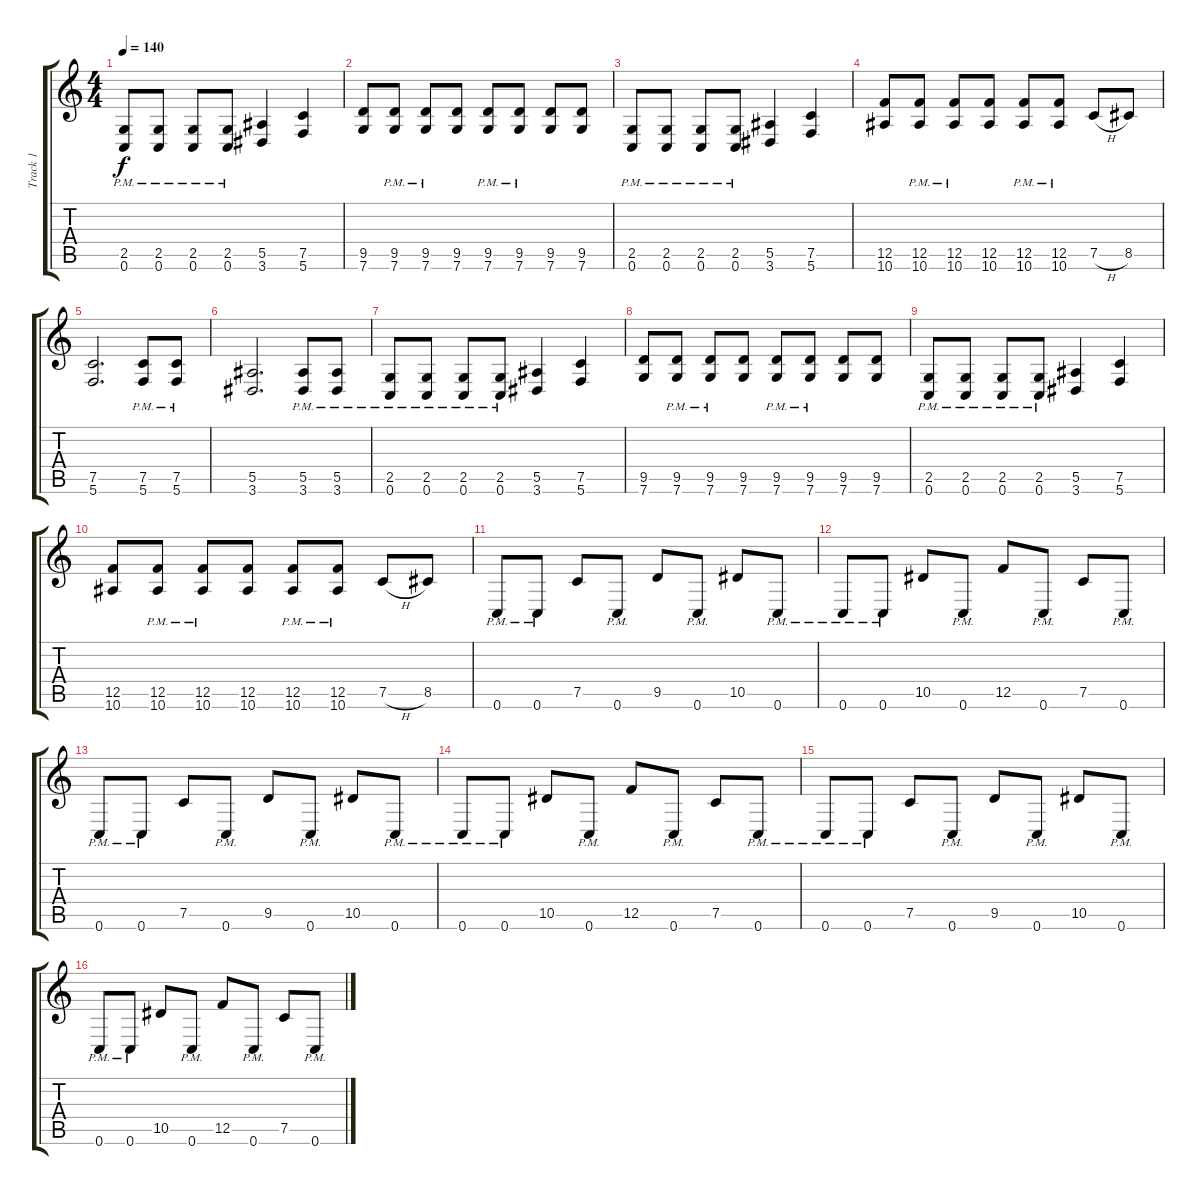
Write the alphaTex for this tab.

\track ("Track 1" "Track 1") {instrument distortionguitar}
\staff {score tabs}
\tuning (C4 G3 Eb3 Bb2 F2 C2) {hide}
\ts (4 4)
\tempo 140
\clef g2
\ks c
(2.5{pm} 0.6{pm}).8{dy f} (2.5{pm} 0.6{pm}).8 (2.5{pm} 0.6{pm}).8 (2.5{pm} 0.6{pm}).8 (5.5 3.6).4 (7.5 5.6).4 |
(9.5 7.6).8 (9.5{pm} 7.6{pm}).8 (9.5{pm} 7.6{pm}).8 (9.5 7.6).8 (9.5{pm} 7.6{pm}).8 (9.5{pm} 7.6{pm}).8 (9.5 7.6).8 (9.5 7.6).8 |
(2.5{pm} 0.6{pm}).8 (2.5{pm} 0.6{pm}).8 (2.5{pm} 0.6{pm}).8 (2.5{pm} 0.6{pm}).8 (5.5 3.6).4 (7.5 5.6).4 |
(12.5 10.6).8 (12.5{pm} 10.6{pm}).8 (12.5{pm} 10.6{pm}).8 (12.5 10.6).8 (12.5{pm} 10.6{pm}).8 (12.5{pm} 10.6{pm}).8 7.5{h}.8 8.5.8 |
(7.5 5.6).2{d} (7.5 5.6{pm}).8 (7.5 5.6{pm}).8 |
(5.5 3.6).2{d} (5.5 3.6{pm}).8 (5.5 3.6{pm}).8 |
(2.5{pm} 0.6{pm}).8 (2.5{pm} 0.6{pm}).8 (2.5{pm} 0.6{pm}).8 (2.5{pm} 0.6{pm}).8 (5.5 3.6).4 (7.5 5.6).4 |
(9.5 7.6).8 (9.5{pm} 7.6{pm}).8 (9.5{pm} 7.6{pm}).8 (9.5 7.6).8 (9.5{pm} 7.6{pm}).8 (9.5{pm} 7.6{pm}).8 (9.5 7.6).8 (9.5 7.6).8 |
(2.5{pm} 0.6{pm}).8 (2.5{pm} 0.6{pm}).8 (2.5{pm} 0.6{pm}).8 (2.5{pm} 0.6{pm}).8 (5.5 3.6).4 (7.5 5.6).4 |
(12.5 10.6).8 (12.5{pm} 10.6{pm}).8 (12.5{pm} 10.6{pm}).8 (12.5 10.6).8 (12.5{pm} 10.6{pm}).8 (12.5{pm} 10.6{pm}).8 7.5{h}.8 8.5.8 |
0.6{pm}.8 0.6{pm}.8 7.5.8 0.6{pm}.8 9.5.8 0.6{pm}.8 10.5.8 0.6{pm}.8 |
0.6{pm}.8 0.6{pm}.8 10.5.8 0.6{pm}.8 12.5.8 0.6{pm}.8 7.5.8 0.6{pm}.8 |
0.6{pm}.8 0.6{pm}.8 7.5.8 0.6{pm}.8 9.5.8 0.6{pm}.8 10.5.8 0.6{pm}.8 |
0.6{pm}.8 0.6{pm}.8 10.5.8 0.6{pm}.8 12.5.8 0.6{pm}.8 7.5.8 0.6{pm}.8 |
0.6{pm}.8 0.6{pm}.8 7.5.8 0.6{pm}.8 9.5.8 0.6{pm}.8 10.5.8 0.6{pm}.8 |
0.6{pm}.8 0.6{pm}.8 10.5.8 0.6{pm}.8 12.5.8 0.6{pm}.8 7.5.8 0.6{pm}.8
